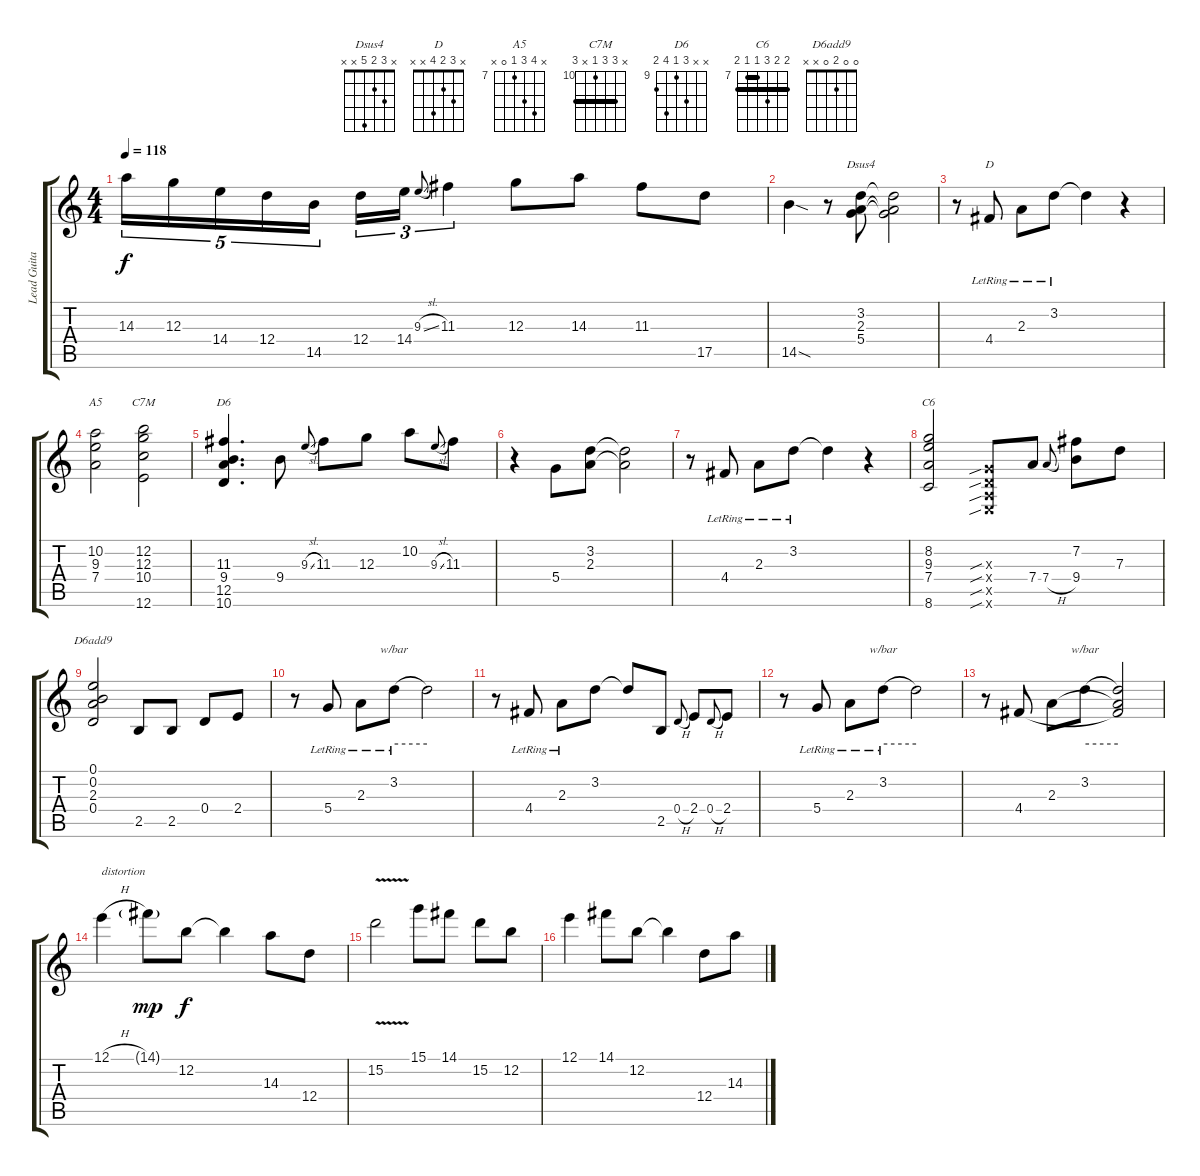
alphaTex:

\track ("Lead Guitar" "Lead Guita") {instrument electricguitarclean}
\staff {score tabs}
\tuning (E4 B3 G3 D3 A2 E2) {hide}
\chord ("Dsus4" x 3 2 5 x x)
\chord ("D" x 3 2 4 x x)
\chord ("A5" x 10 9 7 0 x) {firstfret 7}
\chord ("C7M" x 12 12 10 x 12) {firstfret 10 barre 12}
\chord ("D6" x x 11 9 12 10) {firstfret 9}
\chord ("C6" 8 8 9 7 7 8) {firstfret 7 barre (7 8)}
\chord ("D6add9" 0 0 2 0 x x)
\ts (4 4)
\tempo 118
\clef g2
\ks c
14.3.16{tu (5 4) dy f} 12.3.16{tu (5 4)} 14.4.16{tu (5 4)} 12.4.16{tu (5 4)} 14.5.16{tu (5 4)} 12.4.16{tu (3 2)} 14.4.16{tu (3 2)} 9.3{sl}.8{gr onbeat} 11.3.4{tu (3 2)} 12.3.8 14.3.8 11.3.8 17.5.8 |
14.5{sod}.4 r.8 (3.2 2.3 5.4).8{ch "Dsus4"} (3.2{t} 2.3{t} 5.4{t}).2 |
r.8 4.4{lr}.8{ch "D"} 2.3{lr}.8 3.2{lr}.8 3.2{t}.4 r.4 |
(10.2 9.3 7.4).2{ch "A5"} (12.2 12.3 10.4 12.6).2{ch "C7M"} |
(11.3 9.4 12.5 10.6).4{d ch "D6"} 9.4.8 9.3{sl}.8{gr onbeat} 11.3.8 12.3.8 10.2.8 9.3{sl}.8{gr onbeat} 11.3.8 |
r.4 5.4.8 (3.2 2.3).8 (3.2{t} 2.3{t}).2 |
r.8 4.4{lr}.8 2.3{lr}.8 3.2{lr}.8 3.2{t}.4 r.4 |
(8.2 9.3 7.4 8.6).2{ch "C6"} (0.3{sib x} 0.4{sib x} 0.5{sib x} 0.6{sib x}).8 7.4.8 7.4{h}.8{gr onbeat} (7.2 9.4).8 7.3.8 |
(0.1 0.2 2.3 0.4).2{ch "D6add9"} 2.5.8 2.5.8 0.4.8 2.4.8 |
r.8 5.4{lr}.8 2.3{lr}.8 3.2{lr}.8{tbe (hold default 0 0 60 0)} 3.2{t}.2 |
r.8 4.4{lr}.8 2.3{lr}.8 3.2.8 3.2{t}.8 2.5.8 0.4{h}.8{gr onbeat} 2.4.8 0.4{h}.8{gr onbeat} 2.4.8 |
r.8 5.4{lr}.8 2.3{lr}.8 3.2{lr}.8{tbe (hold default 0 0 60 0)} 3.2{t}.2 |
r.8 4.4.8 2.3.8 3.2.8{tbe (hold default 0 0 60 0)} (3.2{t} 2.3{t} 4.4{t}).2 |
12.1{h}.4{txt "distortion" volume 8 instrument electricguitarclean} 14.1{g}.8{dy mp} 12.2.8{dy f} 12.2{t}.4 14.3.8 12.4.8 |
15.2{v}.2 15.1.8 14.1.8 15.2.8 12.2.8 |
12.1.4 14.1.8 12.2.8 12.2{t}.4 12.4.8 14.3.8
